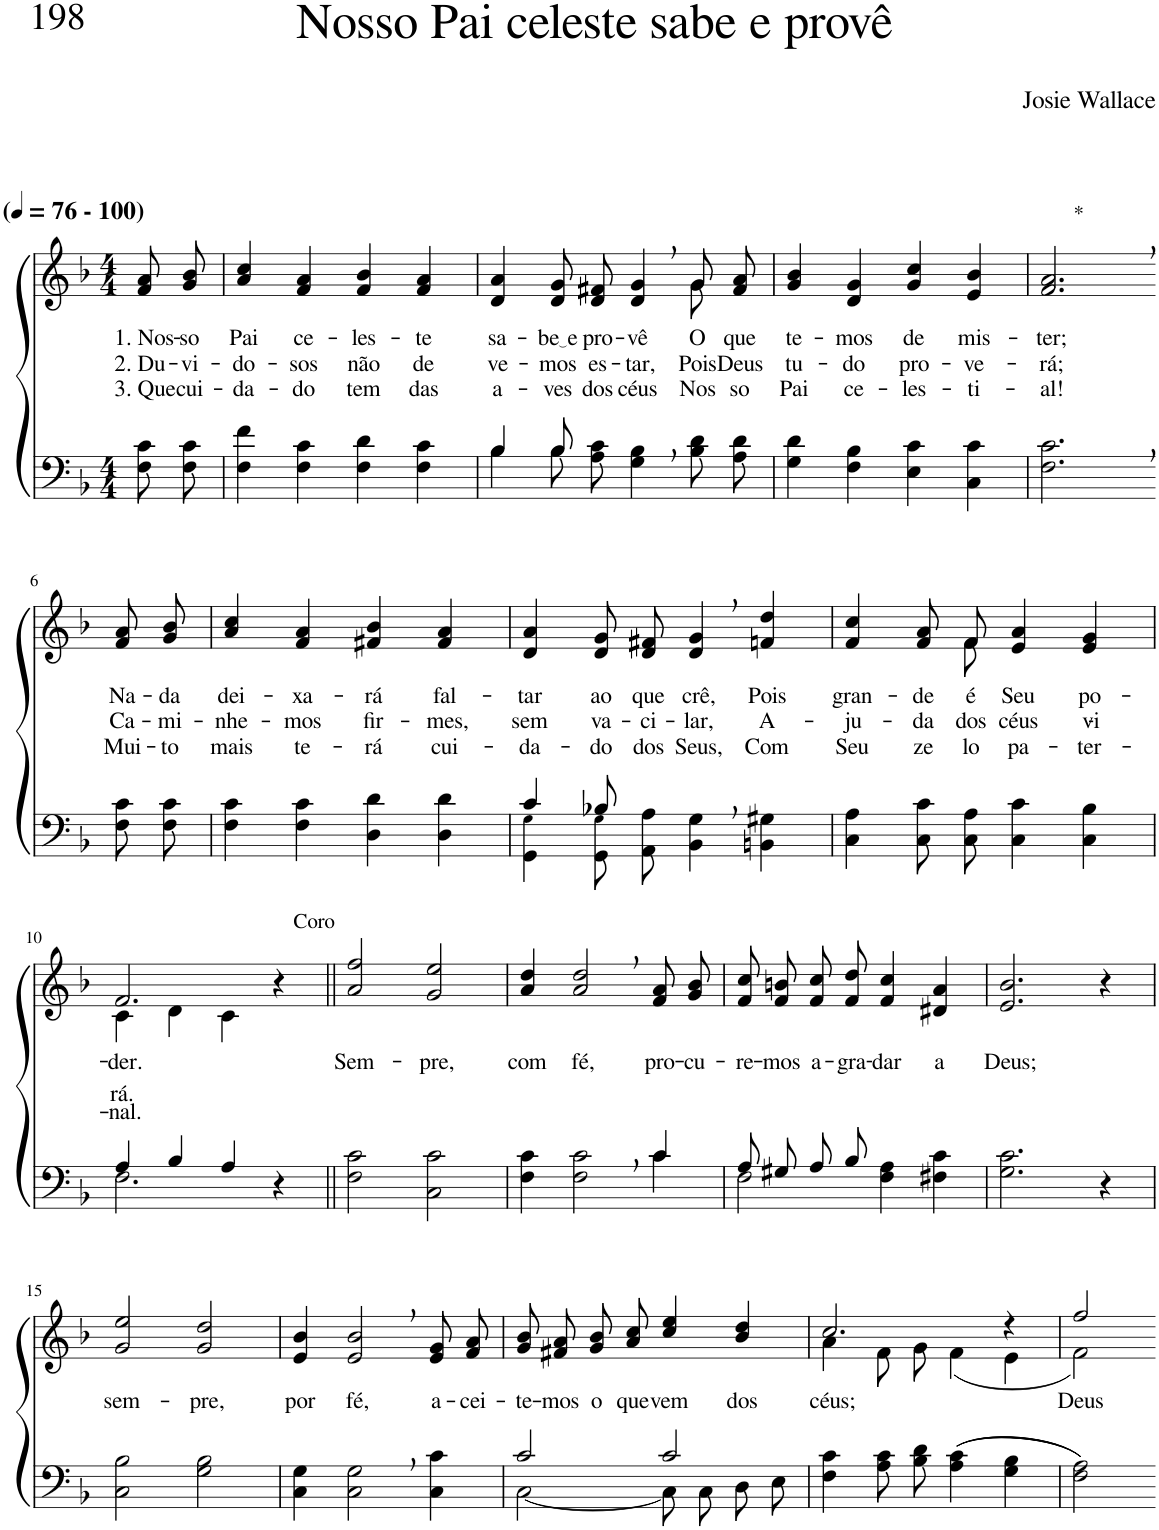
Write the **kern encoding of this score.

**kern	**kern	**text	**text	**text
*part2	*part1	*part1	*part1	*part1
*staff2	*staff1	*staff1	*staff1	*staff1
*I"Parte III e IV	*I"Parte I e II	*	*	*
*clefF4	*clefG2	*	*	*
*Trd2c3	*Trd2c3	*	*	*
*k[b-]	*k[b-]	*	*	*
*M4/4	*M4/4	*	*	*
*MM76	*MM76	*	*	*
=1	=1	=1	=1	=1
!	!LO:TX:a:B:t=(	!	!	!
!	!LO:TX:a:B:t=- 100)	!	!	!
!	!	!LO:LY:b	!LO:LY:b	!LO:LY:b
8F\ 8c\L	8f/ 8a/L	1. Nos-	2. Du-	3. Que
!	!	!LO:LY:b	!LO:LY:b	!LO:LY:b
8F\ 8c\J	8g/ 8b-/J	-so	-vi-	cui-
=2	=2	=2	=2	=2
!	!	!LO:LY:b	!LO:LY:b	!LO:LY:b
4F\ 4f\	4a/ 4cc/	Pai	-do-	-da-
!	!	!LO:LY:b	!LO:LY:b	!LO:LY:b
4F\ 4c\	4f/ 4a/	ce-	-sos	-do
!	!	!LO:LY:b	!LO:LY:b	!LO:LY:b
4F\ 4d\	4f/ 4b-/	-les-	não	tem
!	!	!LO:LY:b	!LO:LY:b	!LO:LY:b
4F\ 4c\	4f/ 4a/	-te	de-	das
=3	=3	=3	=3	=3
*^	*^	*	*	*
!	!	!	!	!LO:LY:b	!LO:LY:b	!LO:LY:b
4B-/	4B-\	2.ryy	4d/ 4a/	sa-	-ve-	a-
!	!	!	!	!LO:LY:b	!LO:LY:b	!LO:LY:b
8B-\L	8B-\	.	8d/ 8g/L	be e	-mos	-ves
!	!	!	!	!LO:LY:b	!LO:LY:b	!LO:LY:b
8A\ 8c\J	2ryy	.	8d/ 8f#X/J	pro-	es-	dos
!	!	!	!	!LO:LY:b	!LO:LY:b	!LO:LY:b
4G\, 4B-\,	.	.	4d/ 4g/	-vê	-tar,	céus
!	!	!	!	!LO:LY:b	!LO:LY:b	!LO:LY:b
8B-\ 8d\L	.	8g\	8g/L	O	Pois	Nos-
!	!	!	!	!LO:LY:b	!LO:LY:b	!LO:LY:b
8A\ 8d\J	8ryy	8ryy	8f#/ 8a/J	que	Deus	-so
=4	=4	=4	=4	=4	=4	=4
!	!	!	!	!LO:LY:b	!LO:LY:b	!LO:LY:b
*v	*v	*	*	*	*	*
*	*v	*v	*	*	*
4G\ 4d\	4g/ 4b-/	te-	tu-	Pai
!	!	!LO:LY:b	!LO:LY:b	!LO:LY:b
4F\ 4B-\	4d/ 4g/	-mos	-do	ce-
!	!	!LO:LY:b	!LO:LY:b	!LO:LY:b
4E\ 4c\	4g/ 4cc/	de	pro-	-les-
!	!	!LO:LY:b	!LO:LY:b	!LO:LY:b
4C\ 4c\	4e/ 4b-/	mis-	-ve-	-ti-
=5	=5	=5	=5	=5
!	!LO:TX:a:t=*	!	!	!
!	!	!LO:LY:b	!LO:LY:b	!LO:LY:b
2.F\, 2.c\,	2.f/, 2.a/,	-ter;	-rá;	-al!
!!LO:LB:g=z
=6-	=6-	=6-	=6-	=6-
!	!	!LO:LY:b	!LO:LY:b	!LO:LY:b
8F\ 8c\L	8f/ 8a/L	Na-	Ca-	Mui-
!	!	!LO:LY:b	!LO:LY:b	!LO:LY:b
8F\ 8c\J	8g/ 8b-/J	-da	-mi-	-to
=7	=7	=7	=7	=7
!	!	!LO:LY:b	!LO:LY:b	!LO:LY:b
4F\ 4c\	4a/ 4cc/	dei-	-nhe-	mais
!	!	!LO:LY:b	!LO:LY:b	!LO:LY:b
4F\ 4c\	4f/ 4a/	-xa-	-mos	te-
!	!	!LO:LY:b	!LO:LY:b	!LO:LY:b
4D\ 4d\	4f#X/ 4b-/	-rá	fir-	-rá
!	!	!LO:LY:b	!LO:LY:b	!LO:LY:b
4D\ 4d\	4f#/ 4a/	fal-	-mes,	cui-
=8	=8	=8	=8	=8
*^	*	*	*	*
!	!	!	!LO:LY:b	!LO:LY:b	!LO:LY:b
4c/	4GG\ 4G!\	4d/ 4a/	-tar	sem	-da-
!	!	!	!LO:LY:b	!LO:LY:b	!LO:LY:b
8B-X\L	8GG\ 8G!\	8d/ 8g/L	ao	va-	-do
!	!	!	!LO:LY:b	!LO:LY:b	!LO:LY:b
8AA\ 8A\J	2ryy	8d/ 8f#X/J	que	-ci-	dos
!	!	!	!LO:LY:b	!LO:LY:b	!LO:LY:b
4BB-\, 4G\,	.	4d/, 4g/,	crê,	-lar,	Seus,
!	!	!	!LO:LY:b	!LO:LY:b	!LO:LY:b
4BBn\ 4G#X\	.	4fn/ 4dd/	Pois	A-	Com
.	8ryy	.	.	.	.
=9	=9	=9	=9	=9	=9
!	!	!	!LO:LY:b	!LO:LY:b	!LO:LY:b
*v	*v	*^	*	*	*
4C\ 4A\	4f/ 4cc/	4.ryy	gran-	-ju-	Seu
!	!	!	!LO:LY:b	!LO:LY:b	!LO:LY:b
8C\ 8c\L	8f/ 8a/L	.	-de	-da	ze-
!	!	!	!LO:LY:b	!LO:LY:b	!LO:LY:b
8C\ 8A\J	8f/J	8f\	é	dos	-lo
!	!	!	!LO:LY:b	!LO:LY:b	!LO:LY:b
4C\ 4c\	4e/ 4a/	2ryy	Seu	céus	pa-
!	!	!	!LO:LY:b	!LO:LY:b	!LO:LY:b
4C\ 4B-\	4e/ 4g/	.	po-	vi-	-ter-
!!LO:LB:g=z	!!
=10	=10	=10	=10	=10	=10
*^	*	*	*	*	*
!	!	!	!	!LO:LY:b	!	!LO:LY:b
!	!	!	!	!LO:LY:b	!	!
4A/	2.F\	2.f/	4c\	-rá.	.	-nal.
4B-/	.	.	4d\	.	.	.
4A/	.	.	4c\	.	.	.
!	!	!LO:TX:a:t=Coro	!	!	!	!
4r	4ryy	4r	4ryy	.	.	.
=11||	=11||	=11||	=11||	=11||	=11||	=11||
!	!	!	!	!LO:LY:b	!	!
*v	*v	*	*	*	*	*
*	*v	*v	*	*	*
2F\ 2c\	2a/ 2ff/	Sem-	.	.
!	!	!LO:LY:b	!	!
2C\ 2c\	2g/ 2ee/	-pre,	.	.
=12	=12	=12	=12	=12
*^	*	*	*	*
!	!	!	!LO:LY:b	!	!
2.ryy	4F\ 4c\	4a/ 4dd/	com	.	.
!	!	!	!LO:LY:b	!	!
.	2F\ 2c\	2a/, 2dd/,	fé,	.	.
!	!	!	!LO:LY:b	!	!
4c/	4c\	8f/ 8a/L	pro-	.	.
!	!	!	!LO:LY:b	!	!
.	.	8g/ 8b-/J	-cu-	.	.
=13	=13	=13	=13	=13	=13
!	!	!	!LO:LY:b	!	!
8A/L	2F\	8f/ 8cc/L	-re-	.	.
!	!	!	!LO:LY:b	!	!
8G#X/J	.	8f/ 8bn/J	-mos	.	.
!	!	!	!LO:LY:b	!	!
8A/L	.	8f/ 8cc/L	a-	.	.
!	!	!	!LO:LY:b	!	!
8B-/J	.	8f/ 8dd/J	-gra-	.	.
!	!	!	!LO:LY:b	!	!
2ryy	4F\ 4A\	4f/ 4cc/	-dar	.	.
!	!	!	!LO:LY:b	!	!
.	4F#X\ 4c\	4d#X/ 4a/	a	.	.
=14	=14	=14	=14	=14	=14
!	!	!	!LO:LY:b	!	!
*v	*v	*	*	*	*
2.G\ 2.c\	2.e/ 2.b-/	Deus;	.	.
4r	4r	.	.	.
!!LO:LB:g=z
=15	=15	=15	=15	=15
!	!	!LO:LY:b	!	!
2C\ 2B-\	2g/ 2ee/	sem-	.	.
!	!	!LO:LY:b	!	!
2G\ 2B-\	2g/ 2dd/	-pre,	.	.
=16	=16	=16	=16	=16
!	!	!LO:LY:b	!	!
4C\ 4G\	4e/ 4b-/	por	.	.
!	!	!LO:LY:b	!	!
2C\, 2G\,	2e/, 2b-/,	fé,	.	.
!	!	!LO:LY:b	!	!
4C\ 4c\	8e/ 8g/L	a-	.	.
!	!	!LO:LY:b	!	!
.	8f/ 8a/J	-cei-	.	.
=17	=17	=17	=17	=17
*^	*	*	*	*
!	!	!	!LO:LY:b	!	!
2c/	[2C\	8g/ 8b-/L	-te-	.	.
!	!	!	!LO:LY:b	!	!
.	.	8f#X/ 8a/J	-mos	.	.
!	!	!	!LO:LY:b	!	!
.	.	8g/ 8b-/L	o	.	.
!	!	!	!LO:LY:b	!	!
.	.	8a/ 8cc/J	que	.	.
!	!	!	!LO:LY:b	!	!
2c/	8C\L]	4cc/ 4ee/	vem	.	.
.	8C\J	.	.	.	.
!	!	!	!LO:LY:b	!	!
.	8D\L	4b-/ 4dd/	dos	.	.
.	8E\J	.	.	.	.
=18	=18	=18	=18	=18	=18
*	*	*^	*	*	*
!	!	!	!	!LO:LY:b	!	!
*v	*v	*	*	*	*	*
4F\ 4c\	2.cc/	4a\	céus;	.	.
8A\ 8c\L	.	8f\L	.	.	.
8B-\ 8d\J	.	8g\J	.	.	.
((4A\ 4c\	.	(4f\	.	.	.
4G\ 4B-\	4r	4e\	.	.	.
=19	=19	=19	=19	=19	=19
!	!	!	!LO:LY:b	!	!
2F\ 2A\))	2ff/	2f\)	Deus	.	.
*	*v	*v	*	*	*
=-	=-	=-	=-	=-
*-	*-	*-	*-	*-
